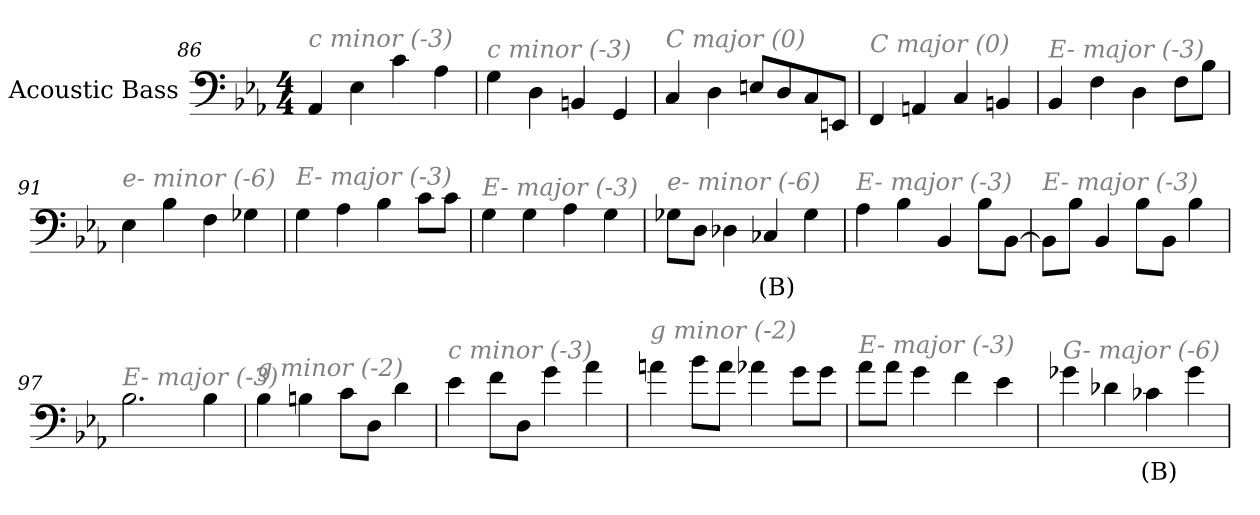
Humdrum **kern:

**kern	**text
*part1	*part1
*staff1	*staff1
*I"Acoustic Bass	*
*clefF4	*
*ITrd7c12	*
*k[b-e-a-]	*
*E-:	*
*M4/4	*
=86	=86
!LO:TX:i:color=#808080:t=c minor (-3)	!
4AAA-	.
4EE-	.
4C	.
4AA-	.
=87	=87
!LO:TX:i:color=#808080:t=c minor (-3)	!
4GG	.
4DD	.
4BBBn	.
4GGG	.
=88	=88
!LO:TX:i:color=#808080:t=C major (0)	!
4CC	.
4DD	.
8EEnL	.
8DD	.
8CC	.
8EEEnJ	.
=89	=89
!LO:TX:i:color=#808080:t=C major (0)	!
4FFF	.
4AAAn	.
4CC	.
4BBBn	.
=90	=90
!LO:TX:i:color=#808080:t=E- major (-3)	!
4BBB-	.
4FF	.
4DD	.
8FFL	.
8BB-J	.
=91	=91
!LO:TX:i:color=#808080:t=e- minor (-6)	!
4EE-	.
4BB-	.
4FF	.
4GG-X	.
=92	=92
!LO:TX:i:color=#808080:t=E- major (-3)	!
4GG	.
4AA-	.
4BB-	.
8CL	.
8CJ	.
=93	=93
!LO:TX:i:color=#808080:t=E- major (-3)	!
4GG	.
4GG	.
4AA-	.
4GG	.
=94	=94
!LO:TX:i:color=#808080:t=e- minor (-6)	!
8GG-XL	.
8DDJ	.
4DD-X	.
4CC-Xi	(B)
4GG-	.
=95	=95
!LO:TX:i:color=#808080:t=E- major (-3)	!
4AA-	.
4BB-	.
4BBB-	.
8BB-L	.
[8BBB-J	.
=96	=96
!LO:TX:i:color=#808080:t=E- major (-3)	!
8BBB-L]	.
8BB-J	.
4BBB-	.
8BB-L	.
8BBB-J	.
4BB-	.
=97	=97
!LO:TX:i:color=#808080:t=E- major (-3)	!
2.BB-	.
4BB-	.
=98	=98
!LO:TX:i:color=#808080:t=g minor (-2)	!
4BB-	.
4BBn	.
8CL	.
8DDJ	.
4D	.
=99	=99
!LO:TX:i:color=#808080:t=c minor (-3)	!
4E-	.
8FL	.
8DDJ	.
4G	.
4A-	.
=100	=100
!LO:TX:i:color=#808080:t=g minor (-2)	!
4An	.
8B-L	.
8AJ	.
4A-X	.
8GL	.
8GJ	.
=101	=101
!LO:TX:i:color=#808080:t=E- major (-3)	!
8A-L	.
8A-J	.
4G	.
4F	.
4E-	.
=102	=102
!LO:TX:i:color=#808080:t=G- major (-6)	!
4G-X	.
4D-X	.
4C-Xi	(B)
4G-	.
=	=
*-	*-
